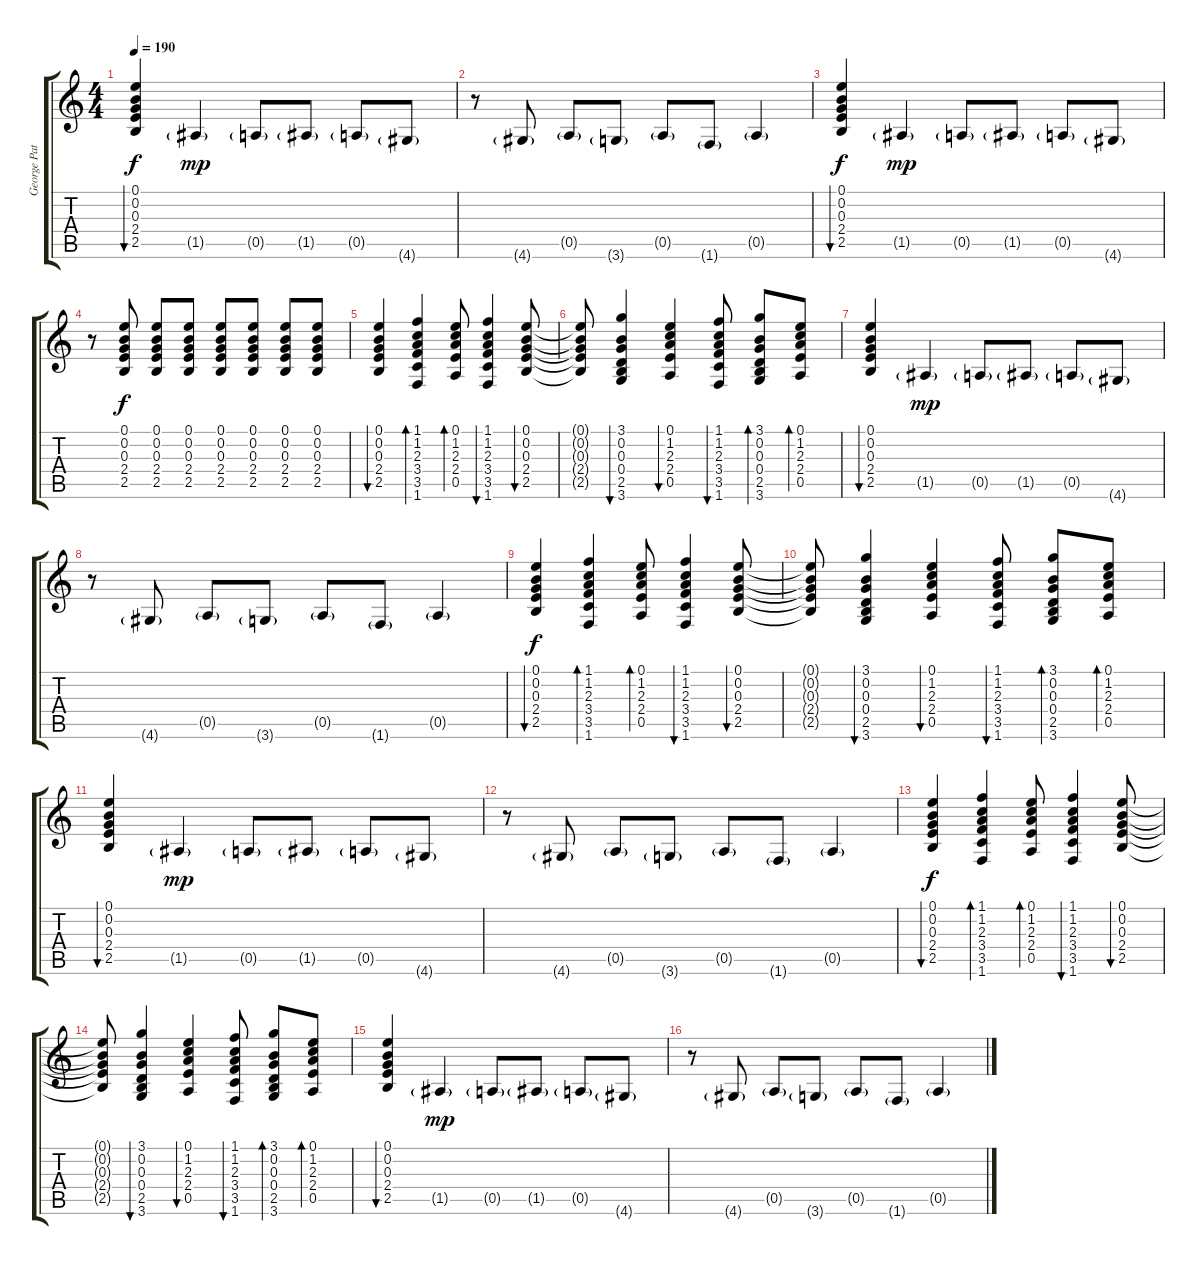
\track ("George Patas" "George Pat") {instrument electricguitarclean}
\staff {score tabs}
\tuning (E4 B3 G3 D3 A2 E2) {hide}
\ts (4 4)
\tempo 190
\clef g2
\ks c
(0.1 0.2 0.3 2.4 2.5).4{bu 240 dy f} 1.5{g}.4{dy mp} 0.5{g}.8 1.5{g}.8 0.5{g}.8 4.6{g}.8 |
r.8 4.6{g}.8 0.5{g}.8 3.6{g}.8 0.5{g}.8 1.6{g}.8 0.5{g}.4 |
(0.1 0.2 0.3 2.4 2.5).4{bu 240 dy f} 1.5{g}.4{dy mp} 0.5{g}.8 1.5{g}.8 0.5{g}.8 4.6{g}.8 |
r.8 (0.1 0.2 0.3 2.4 2.5).8{dy f} (0.1 0.2 0.3 2.4 2.5).8 (0.1 0.2 0.3 2.4 2.5).8 (0.1 0.2 0.3 2.4 2.5).8 (0.1 0.2 0.3 2.4 2.5).8 (0.1 0.2 0.3 2.4 2.5).8 (0.1 0.2 0.3 2.4 2.5).8 |
(0.1 0.2 0.3 2.4 2.5).4{bu 120} (1.1 1.2 2.3 3.4 3.5 1.6).4{bd 120} (0.1 1.2 2.3 2.4 0.5).8{bd 120} (1.1 1.2 2.3 3.4 3.5 1.6).4{bu 120} (0.1 0.2 0.3 2.4 2.5).8{bu 120} |
(0.1{t} 0.2{t} 0.3{t} 2.4{t} 2.5{t}).8 (3.1 0.2 0.3 0.4 2.5 3.6).4{bu 120} (0.1 1.2 2.3 2.4 0.5).4{bu 120} (1.1 1.2 2.3 3.4 3.5 1.6).8{bu 120} (3.1 0.2 0.3 0.4 2.5 3.6).8{bd 120} (0.1 1.2 2.3 2.4 0.5).8{bd 120} |
(0.1 0.2 0.3 2.4 2.5).4{bu 240} 1.5{g}.4{dy mp} 0.5{g}.8 1.5{g}.8 0.5{g}.8 4.6{g}.8 |
r.8 4.6{g}.8 0.5{g}.8 3.6{g}.8 0.5{g}.8 1.6{g}.8 0.5{g}.4 |
(0.1 0.2 0.3 2.4 2.5).4{bu 120 dy f} (1.1 1.2 2.3 3.4 3.5 1.6).4{bd 120} (0.1 1.2 2.3 2.4 0.5).8{bd 120} (1.1 1.2 2.3 3.4 3.5 1.6).4{bu 120} (0.1 0.2 0.3 2.4 2.5).8{bu 120} |
(0.1{t} 0.2{t} 0.3{t} 2.4{t} 2.5{t}).8 (3.1 0.2 0.3 0.4 2.5 3.6).4{bu 120} (0.1 1.2 2.3 2.4 0.5).4{bu 120} (1.1 1.2 2.3 3.4 3.5 1.6).8{bu 120} (3.1 0.2 0.3 0.4 2.5 3.6).8{bd 120} (0.1 1.2 2.3 2.4 0.5).8{bd 120} |
(0.1 0.2 0.3 2.4 2.5).4{bu 240} 1.5{g}.4{dy mp} 0.5{g}.8 1.5{g}.8 0.5{g}.8 4.6{g}.8 |
r.8 4.6{g}.8 0.5{g}.8 3.6{g}.8 0.5{g}.8 1.6{g}.8 0.5{g}.4 |
(0.1 0.2 0.3 2.4 2.5).4{bu 120 dy f} (1.1 1.2 2.3 3.4 3.5 1.6).4{bd 120} (0.1 1.2 2.3 2.4 0.5).8{bd 120} (1.1 1.2 2.3 3.4 3.5 1.6).4{bu 120} (0.1 0.2 0.3 2.4 2.5).8{bu 120} |
(0.1{t} 0.2{t} 0.3{t} 2.4{t} 2.5{t}).8 (3.1 0.2 0.3 0.4 2.5 3.6).4{bu 120} (0.1 1.2 2.3 2.4 0.5).4{bu 120} (1.1 1.2 2.3 3.4 3.5 1.6).8{bu 120} (3.1 0.2 0.3 0.4 2.5 3.6).8{bd 120} (0.1 1.2 2.3 2.4 0.5).8{bd 120} |
(0.1 0.2 0.3 2.4 2.5).4{bu 240} 1.5{g}.4{dy mp} 0.5{g}.8 1.5{g}.8 0.5{g}.8 4.6{g}.8 |
r.8 4.6{g}.8 0.5{g}.8 3.6{g}.8 0.5{g}.8 1.6{g}.8 0.5{g}.4
